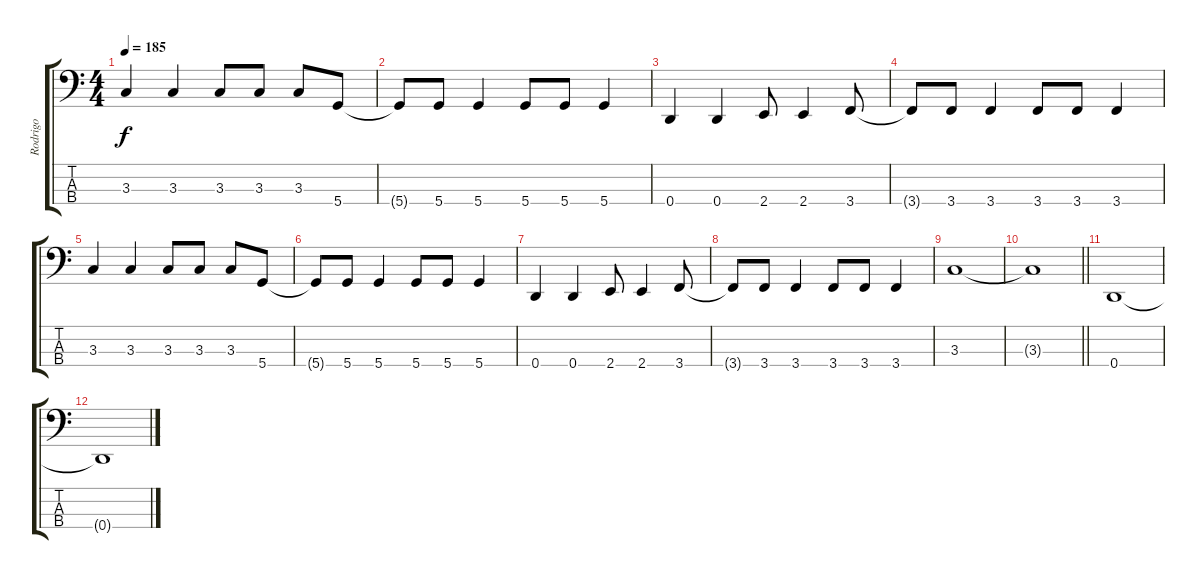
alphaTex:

\track ("Rodrigo" "Rodrigo") {instrument electricbasspick}
\staff {score tabs}
\tuning (G2 D2 A1 D1) {hide}
\ts (4 4)
\tempo 185
\clef f4
\ks c
3.3.4{dy f} 3.3.4 3.3.8 3.3.8 3.3.8 5.4.8 |
5.4{t}.8 5.4.8 5.4.4 5.4.8 5.4.8 5.4.4 |
0.4.4 0.4.4 2.4.8 2.4.4 3.4.8 |
3.4{t}.8 3.4.8 3.4.4 3.4.8 3.4.8 3.4.4 |
3.3.4 3.3.4 3.3.8 3.3.8 3.3.8 5.4.8 |
5.4{t}.8 5.4.8 5.4.4 5.4.8 5.4.8 5.4.4 |
0.4.4 0.4.4 2.4.8 2.4.4 3.4.8 |
3.4{t}.8 3.4.8 3.4.4 3.4.8 3.4.8 3.4.4 |
3.3.1 |
\barLineRight lightlight
3.3{t}.1 |
0.4.1 |
0.4{t}.1
